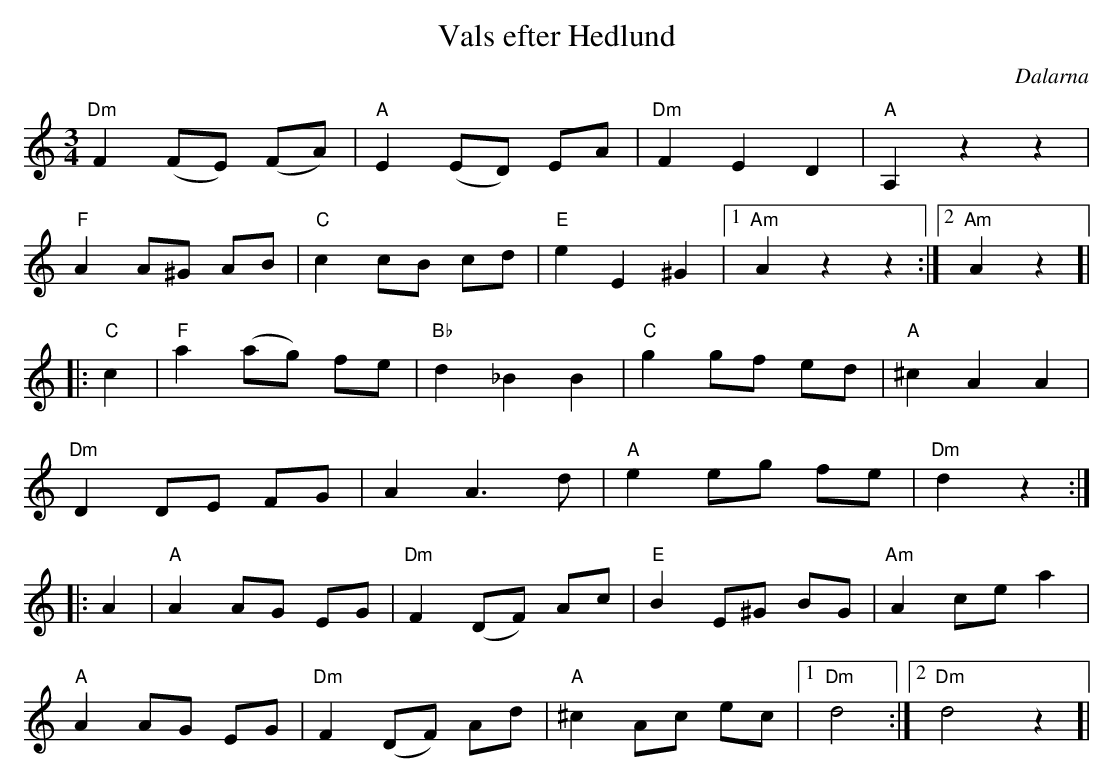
X:1
T:Vals efter Hedlund
O:Dalarna
M:3/4
L:1/8
K:Ddor
"Dm"F2 (FE) (FA)|"A"E2 (ED) EA|"Dm"F2 E2 D2|"A"A,2 z2 z2|
"F"A2 A^G AB|"C"c2 cB cd|"E"e2 E2 ^G2|1"Am"A2 z2 z2:|2"Am"A2 z2]|
|:"C"c2|"F"a2 (ag) fe|"Bb"d2 _B2 B2|"C"g2 gf ed|"A"^c2 A2 A2|
"Dm"D2 DE FG|A2 A3 d|"A"e2 eg fe|"Dm"d2 z2:|
|:A2|"A"A2 AG EG|"Dm"F2 (DF) Ac|"E"B2 E^G BG|"Am"A2 ce a2|
"A"A2 AG EG|"Dm"F2 (DF) Ad|"A"^c2 Ac ec|1"Dm"d4:|2"Dm"d4 z2]|
